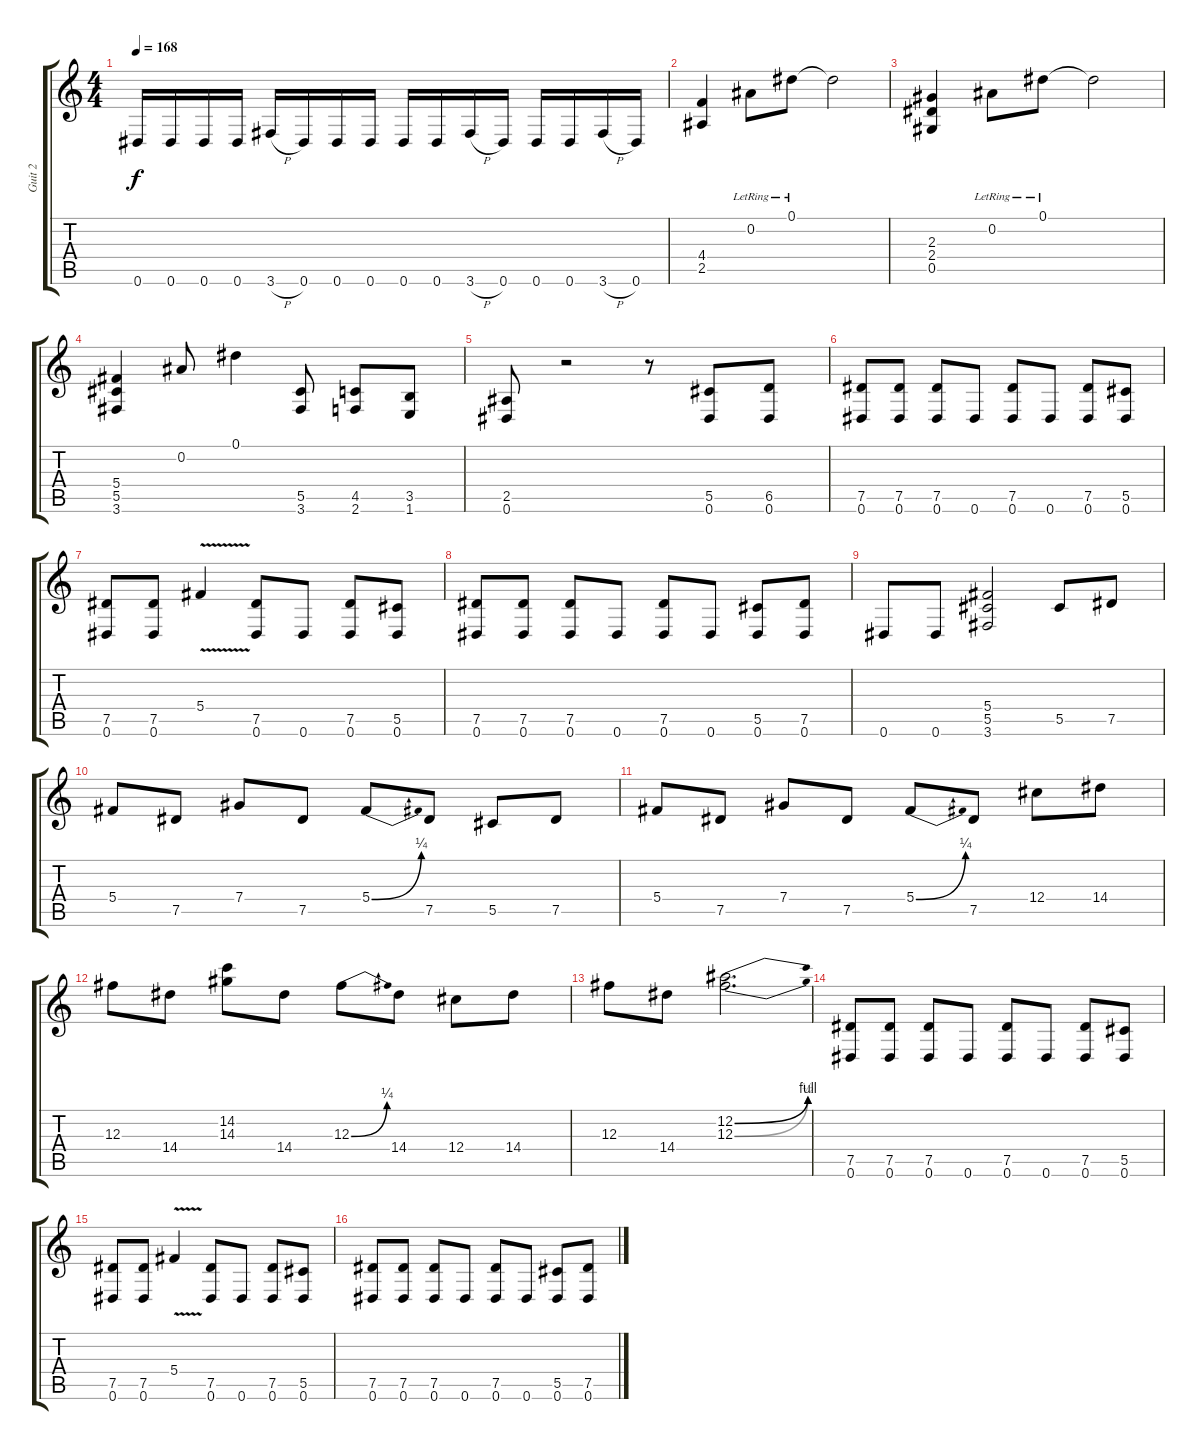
\track ("Guit 2" "Guit 2") {instrument distortionguitar}
\staff {score tabs}
\tuning (Eb4 Bb3 Gb3 Db3 Ab2 Eb2) {hide}
\ts (4 4)
\tempo 168
\clef g2
\ks c
0.6.16{dy f} 0.6.16 0.6.16 0.6.16 3.6{h}.16 0.6.16 0.6.16 0.6.16 0.6.16 0.6.16 3.6{h}.16 0.6.16 0.6.16 0.6.16 3.6{h}.16 0.6.16 |
(4.4 2.5).4 0.2{lr}.8 0.1{lr}.8 0.1{t}.2 |
(2.3 2.4 0.5).4 0.2{lr}.8 0.1{lr}.8 0.1{t}.2 |
(5.4 5.5 3.6).4 0.2.8 0.1.4 (5.5 3.6).8 (4.5 2.6).8 (3.5 1.6).8 |
(2.5 0.6).8 r.2 r.8 (5.5 0.6).8 (6.5 0.6).8 |
(7.5 0.6).8 (7.5 0.6).8 (7.5 0.6).8 0.6.8 (7.5 0.6).8 0.6.8 (7.5 0.6).8 (5.5 0.6).8 |
(7.5 0.6).8 (7.5 0.6).8 5.4{v}.4 (7.5 0.6).8 0.6.8 (7.5 0.6).8 (5.5 0.6).8 |
(7.5 0.6).8 (7.5 0.6).8 (7.5 0.6).8 0.6.8 (7.5 0.6).8 0.6.8 (5.5 0.6).8 (7.5 0.6).8 |
0.6.8 0.6.8 (5.4 5.5 3.6).2 5.5.8 7.5.8 |
5.4.8 7.5.8 7.4.8 7.5.8 5.4{be (bend 0 0 60 1)}.8 7.5.8 5.5.8 7.5.8 |
5.4.8 7.5.8 7.4.8 7.5.8 5.4{be (bend 0 0 60 1)}.8 7.5.8 12.4.8 14.4.8 |
12.3.8 14.4.8 (14.2 14.3).8 14.4.8 12.3{be (bend 0 0 60 1)}.8 14.4.8 12.4.8 14.4.8 |
12.3.8 14.4.8 (12.2{be (bend 0 0 60 4)} 12.3{be (bend 0 0 60 2)}).2{d} |
(7.5 0.6).8 (7.5 0.6).8 (7.5 0.6).8 0.6.8 (7.5 0.6).8 0.6.8 (7.5 0.6).8 (5.5 0.6).8 |
(7.5 0.6).8 (7.5 0.6).8 5.4{v}.4 (7.5 0.6).8 0.6.8 (7.5 0.6).8 (5.5 0.6).8 |
(7.5 0.6).8 (7.5 0.6).8 (7.5 0.6).8 0.6.8 (7.5 0.6).8 0.6.8 (5.5 0.6).8 (7.5 0.6).8
